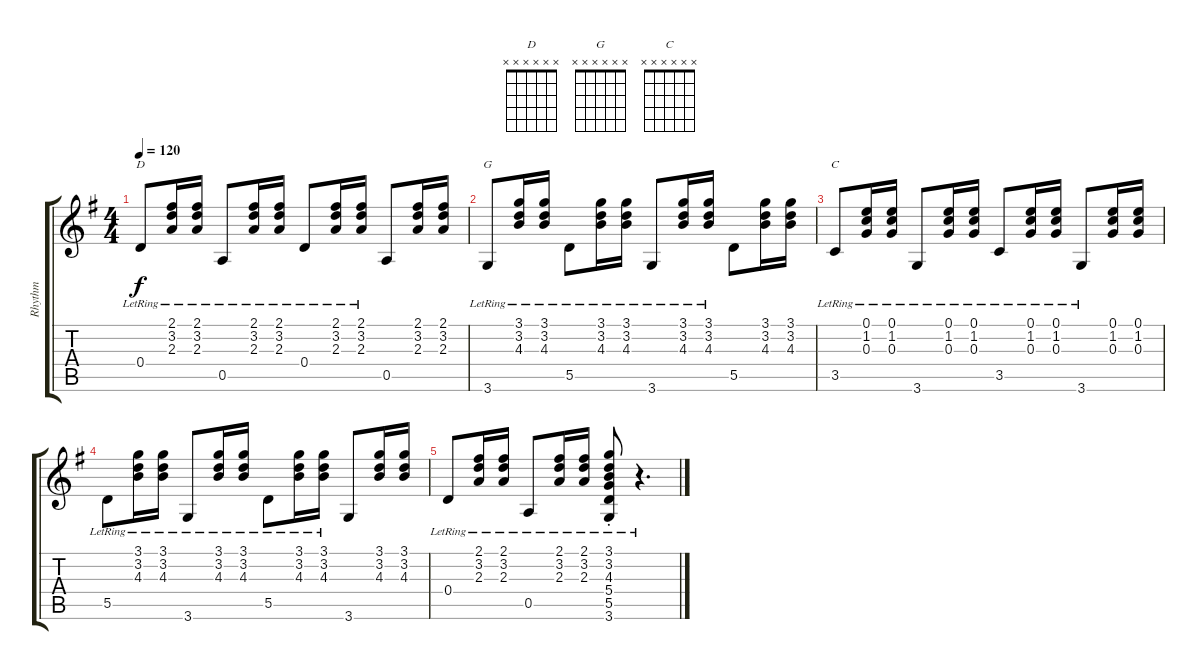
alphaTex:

\track ("Rhythm" "Rhythm") {instrument acousticguitarsteel}
\staff {score tabs}
\tuning (E4 B3 G3 D3 A2 E2) {hide}
\chord ("D" x x x x x x)
\chord ("G" x x x x x x)
\chord ("C" x x x x x x)
\ts (4 4)
\tempo 120
\clef g2
\ks g
0.4{lr}.8{ch "D" dy f} (2.1{lr} 3.2{lr} 2.3{lr}).16 (2.1{lr} 3.2{lr} 2.3{lr}).16 0.5{lr}.8 (2.1{lr} 3.2{lr} 2.3{lr}).16 (2.1{lr} 3.2{lr} 2.3{lr}).16 0.4{lr}.8 (2.1{lr} 3.2{lr} 2.3{lr}).16 (2.1{lr} 3.2{lr} 2.3{lr}).16 0.5.8 (2.1 3.2 2.3).16 (2.1 3.2 2.3).16 |
3.6{lr}.8{ch "G"} (3.1{lr} 3.2{lr} 4.3{lr}).16 (3.1{lr} 3.2{lr} 4.3{lr}).16 5.5{lr}.8 (3.1{lr} 3.2{lr} 4.3{lr}).16 (3.1{lr} 3.2{lr} 4.3{lr}).16 3.6{lr}.8 (3.1{lr} 3.2{lr} 4.3{lr}).16 (3.1{lr} 3.2{lr} 4.3{lr}).16 5.5.8 (3.1 3.2 4.3).16 (3.1 3.2 4.3).16 |
3.5{lr}.8{ch "C"} (0.1{lr} 1.2{lr} 0.3{lr}).16 (0.1{lr} 1.2{lr} 0.3{lr}).16 3.6{lr}.8 (0.1{lr} 1.2{lr} 0.3{lr}).16 (0.1{lr} 1.2{lr} 0.3{lr}).16 3.5{lr}.8 (0.1{lr} 1.2{lr} 0.3{lr}).16 (0.1{lr} 1.2{lr} 0.3{lr}).16 3.6{lr}.8 (0.1 1.2 0.3).16 (0.1 1.2 0.3).16 |
5.5{lr}.8 (3.1{lr} 3.2{lr} 4.3{lr}).16 (3.1{lr} 3.2{lr} 4.3{lr}).16 3.6{lr}.8 (3.1{lr} 3.2{lr} 4.3{lr}).16 (3.1{lr} 3.2{lr} 4.3{lr}).16 5.5{lr}.8 (3.1{lr} 3.2{lr} 4.3{lr}).16 (3.1{lr} 3.2{lr} 4.3{lr}).16 3.6.8 (3.1 3.2 4.3).16 (3.1 3.2 4.3).16 |
0.4{lr}.8 (2.1{lr} 3.2{lr} 2.3{lr}).16 (2.1{lr} 3.2{lr} 2.3{lr}).16 0.5{lr}.8 (2.1{lr} 3.2{lr} 2.3{lr}).16 (2.1{lr} 3.2{lr} 2.3{lr}).16 (3.1{st} 3.2{st} 4.3{st} 5.4{st} 5.5{st} 3.6{st lr}).8 r.4{d}
